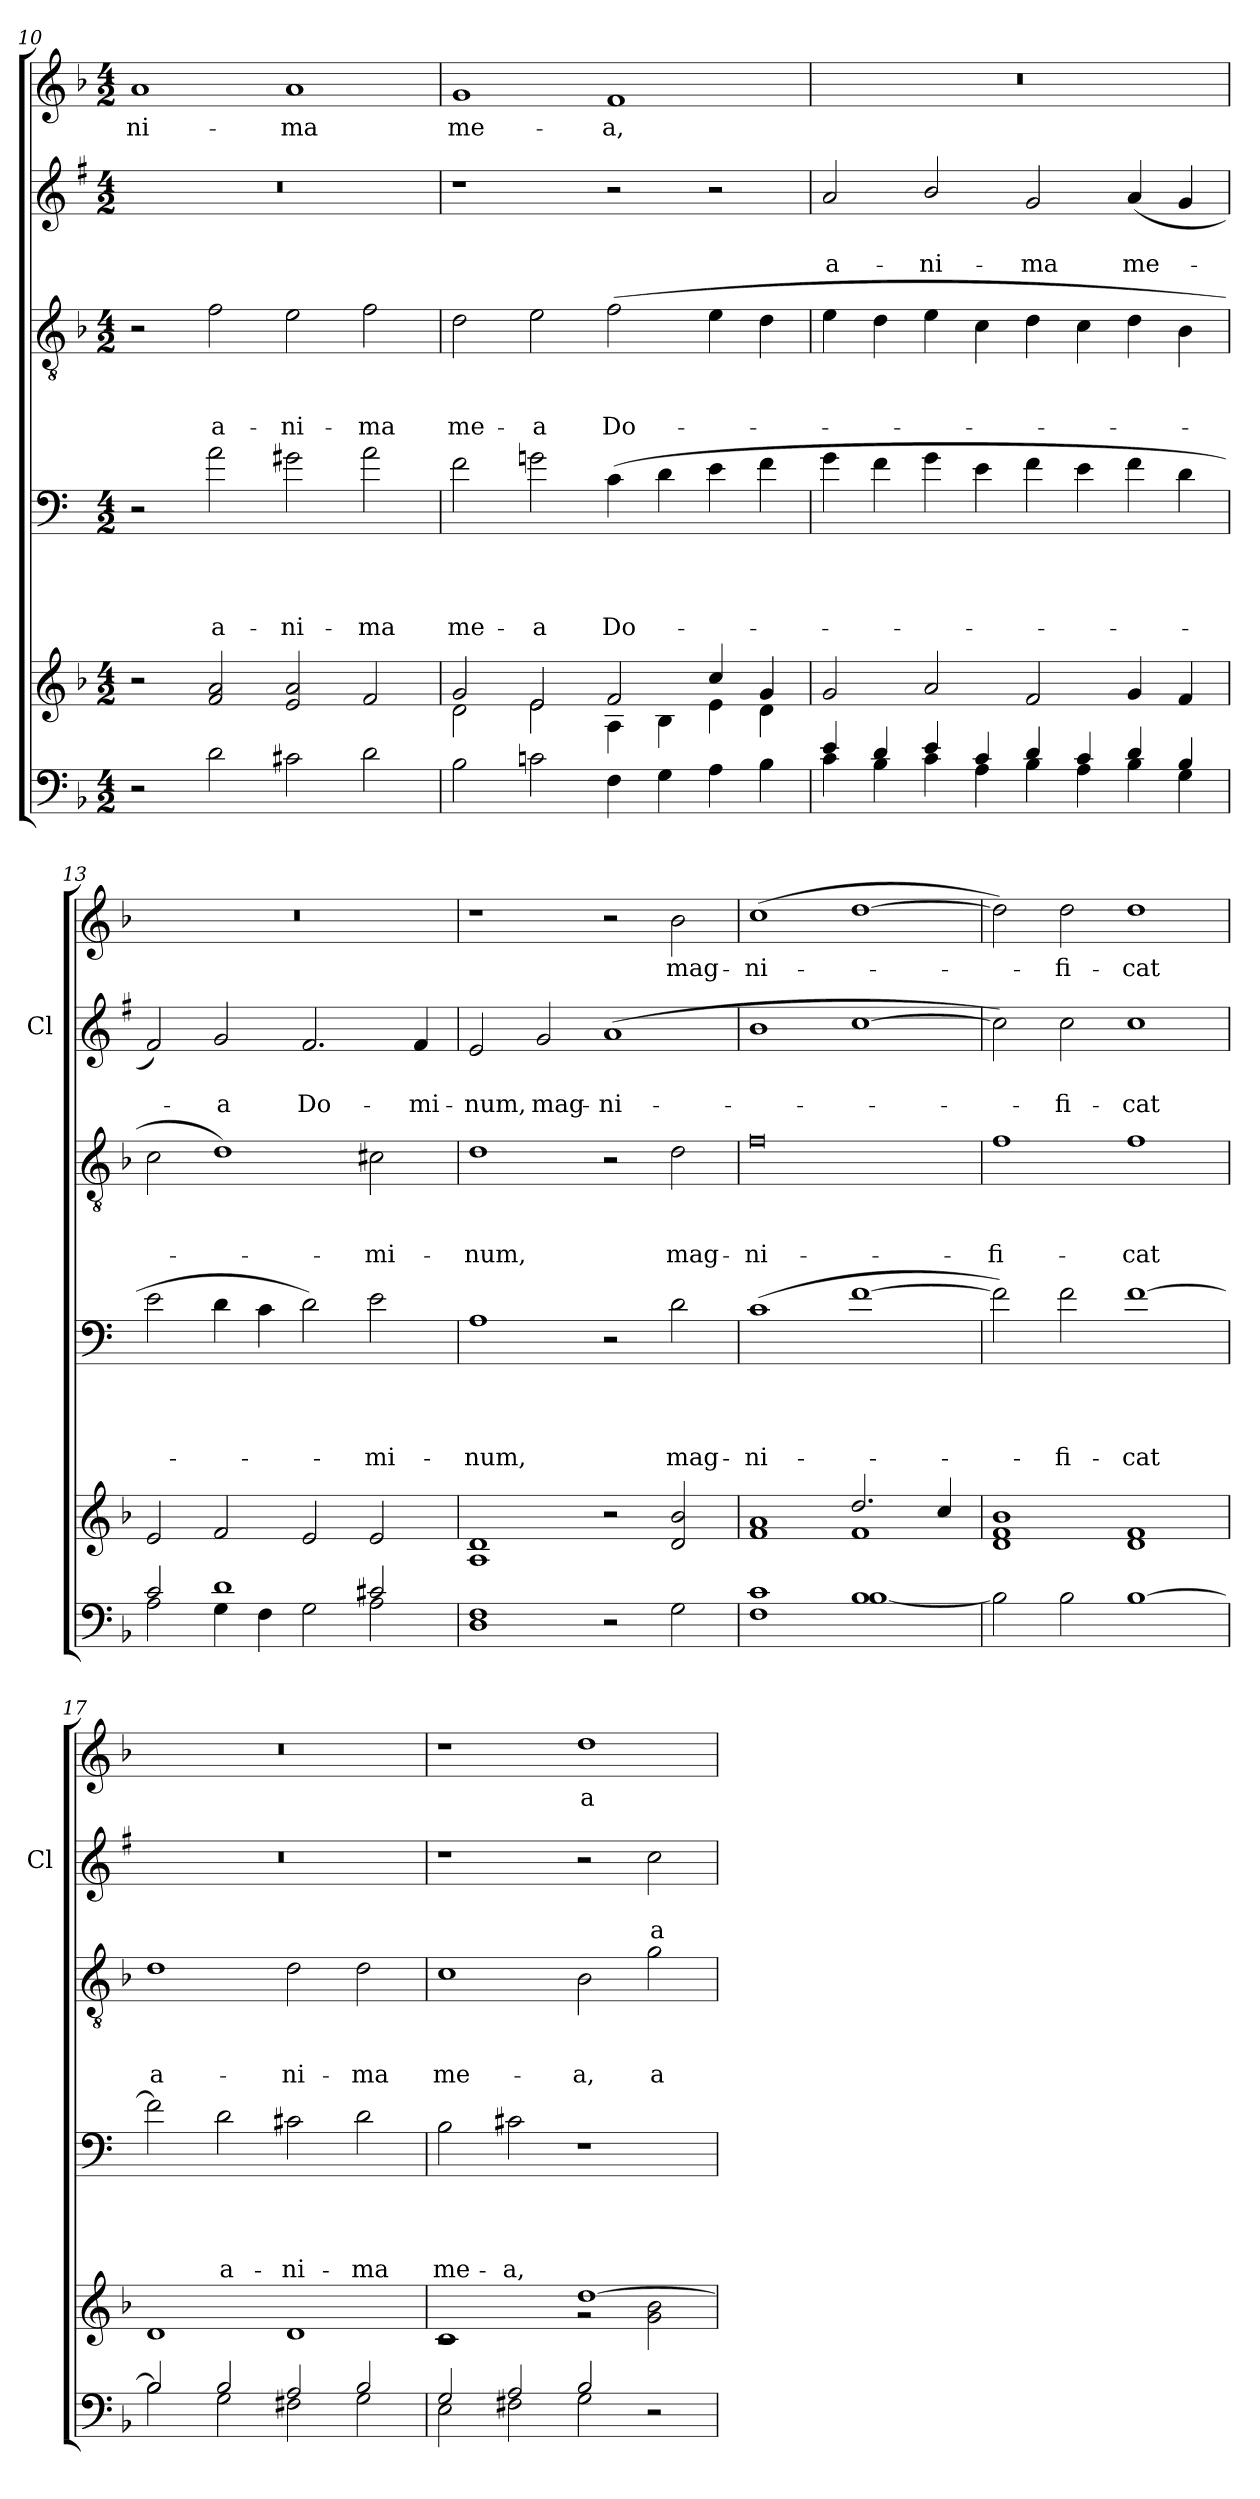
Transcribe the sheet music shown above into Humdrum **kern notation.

**kern	**kern	**kern	**text	**text	**text	**text	**kern	**text	**text	**text	**kern	**text	**text	**kern	**text
*part5	*part5	*part4	*part4	*part4	*part4	*part4	*part3	*part3	*part3	*part3	*part2	*part2	*part2	*part1	*part1
*staff6	*staff5	*staff4	*staff4	*staff4	*staff4	*staff4	*staff3	*staff3	*staff3	*staff3	*staff2	*staff2	*staff2	*staff1	*staff1
*	*	*	*	*	*	*	*	*	*	*	*I'Cl	*	*	*	*
*clefF4	*clefG2	*clefF4	*	*	*	*	*clefGv2	*	*	*	*clefG2	*	*	*clefG2	*
*	*	*ITrd4c7	*	*	*	*	*	*	*	*	*ITrd1c2	*	*	*	*
*k[b-]	*k[b-]	*k[b-]	*	*	*	*	*k[b-]	*	*	*	*k[b-]	*	*	*k[b-]	*
*F:	*F:	*F:	*	*	*	*	*F:	*	*	*	*F:	*	*	*F:	*
*M4/2	*M4/2	*M4/2	*	*	*	*	*M4/2	*	*	*	*M4/2	*	*	*M4/2	*
=10	=10	=10	=10	=10	=10	=10	=10	=10	=10	=10	=10	=10	=10	=10	=10
2r	2r	2r	.	.	.	.	2r	.	.	.	0r	.	.	1a	-ni-
2d\	2f/ 2a/	2d\	.	.	.	a-	2f\	.	.	a-	.	.	.	.	.
2c#X\	2e/ 2a/	2c#X\	.	.	.	-ni-	2e\	.	.	-ni-	.	.	.	1a	-ma
2d\	2f/	2d\	.	.	.	-ma	2f\	.	.	-ma	.	.	.	.	.
!!LO:PB:g=z
=11	=11	=11	=11	=11	=11	=11	=11	=11	=11	=11	=11	=11	=11	=11	=11
*	*^	*	*	*	*	*	*	*	*	*	*	*	*	*	*
2B-\	2g/	2d\	2B-\	.	.	.	me-	2d\	.	.	me-	1r	.	.	1g	me-
2cn\	2e/	2e\	2cn\	.	.	.	-a	2e\	.	.	-a	.	.	.	.	.
4F\	2f/	4A\	(4F\	.	.	.	Do-	(2f\	.	.	Do-	2r	.	.	1f	-a,
4G\	.	4B-\	4G\	.	.	.	.	.	.	.	.	.	.	.	.	.
4A\	4cc/	4e\	4A\	.	.	.	.	4e\	.	.	.	2r	.	.	.	.
4B-\	4g/	4d\	4B-\	.	.	.	.	4d\	.	.	.	.	.	.	.	.
*	*v	*v	*	*	*	*	*	*	*	*	*	*	*	*	*	*
=12	=12	=12	=12	=12	=12	=12	=12	=12	=12	=12	=12	=12	=12	=12	=12
*^	*	*	*	*	*	*	*	*	*	*	*	*	*	*	*
4e/	4c\	2g/	4c\	.	.	.	.	4e\	.	.	.	2g/	.	a-	0r	.
4d/	4B-\	.	4B-\	.	.	.	.	4d\	.	.	.	.	.	.	.	.
4e/	4c\	2a/	4c\	.	.	.	.	4e\	.	.	.	2a/	.	-ni-	.	.
4c/	4A\	.	4A\	.	.	.	.	4c\	.	.	.	.	.	.	.	.
4d/	4B-\	2f/	4B-\	.	.	.	.	4d\	.	.	.	2f/	.	-ma	.	.
4c/	4A\	.	4A\	.	.	.	.	4c\	.	.	.	.	.	.	.	.
4d/	4B-\	4g/	4B-\	.	.	.	.	4d\	.	.	.	(>4g/	.	me-	.	.
4B-/	4G\	4f/	4G\	.	.	.	.	4B-\	.	.	.	4f/	.	.	.	.
=13	=13	=13	=13	=13	=13	=13	=13	=13	=13	=13	=13	=13	=13	=13	=13	=13
2c/	2A\	2e/	2A\	.	.	.	.	2c\	.	.	.	2e/)	.	.	0r	.
1d	4G\	2f/	4G\	.	.	.	.	1d)	.	.	.	2f/	.	-a	.	.
.	4F\	.	4F\	.	.	.	.	.	.	.	.	.	.	.	.	.
.	2G\	2e/	2G\)	.	.	.	.	.	.	.	.	2.e/	.	Do-	.	.
2c#X/	2A\	2e/	2A\	.	.	.	-mi-	2c#X\	.	.	-mi-	.	.	.	.	.
.	.	.	.	.	.	.	.	.	.	.	.	4e/	.	-mi-	.	.
=14	=14	=14	=14	=14	=14	=14	=14	=14	=14	=14	=14	=14	=14	=14	=14	=14
1F	1D	1A 1d	1D	.	.	.	-num,	1d	.	.	-num,	2d/	.	-num,	1r	.
.	.	.	.	.	.	.	.	.	.	.	.	2f/	.	mag-	.	.
2ryy	2r	2r	2r	.	.	.	.	2r	.	.	.	(1g	.	-ni-	2r	.
2ryy	2G\	2d/ 2b-/	2G\	.	.	.	mag-	2d\	.	.	mag-	.	.	.	2b-\	mag-
=15	=15	=15	=15	=15	=15	=15	=15	=15	=15	=15	=15	=15	=15	=15	=15	=15
*	*	*^	*	*	*	*	*	*	*	*	*	*	*	*	*	*
1c	1F	1a	1f	(1F	.	.	.	-ni-	0f	.	.	-ni-	1a	.	.	(1cc	-ni-
1B-	[>1B-	2.dd/	1f	[1B-	.	.	.	.	.	.	.	.	[1b-	.	.	[1dd	.
.	.	4cc/	.	.	.	.	.	.	.	.	.	.	.	.	.	.	.
*v	*v	*	*	*	*	*	*	*	*	*	*	*	*	*	*	*	*
!!LO:LB:g=z
=16	=16	=16	=16	=16	=16	=16	=16	=16	=16	=16	=16	=16	=16	=16	=16	=16
2B-\]	1b-	1d 1f	2B-\])	.	.	.	.	1f	.	.	-fi-	2b-\])	.	.	2dd\])	.
2B-\	.	.	2B-\	.	.	.	-fi-	.	.	.	.	2b-\	.	-fi-	2dd\	-fi-
[1B-	1f	1d	[1B-	.	.	.	-cat	1f	.	.	-cat	1b-	.	-cat	1dd	-cat
*	*v	*v	*	*	*	*	*	*	*	*	*	*	*	*	*	*
=17	=17	=17	=17	=17	=17	=17	=17	=17	=17	=17	=17	=17	=17	=17	=17
*^	*	*	*	*	*	*	*	*	*	*	*	*	*	*	*
2B-/	2B-\]	1d	2B-\]	.	.	.	.	1d	.	.	a-	0r	.	.	0r	.
2B-/	2G\	.	2G\	.	.	.	a-	.	.	.	.	.	.	.	.	.
2A/	2F#X\	1d	2F#X\	.	.	.	-ni-	2d\	.	.	-ni-	.	.	.	.	.
2B-/	2G\	.	2G\	.	.	.	-ma	2d\	.	.	-ma	.	.	.	.	.
=18	=18	=18	=18	=18	=18	=18	=18	=18	=18	=18	=18	=18	=18	=18	=18	=18
*	*	*^	*	*	*	*	*	*	*	*	*	*	*	*	*	*
2G/	2E\	1c	1rc	2E\	.	.	.	me-	1c	.	.	me-	1r	.	.	1r	.
2A/	2F#X\	.	.	2F#X\	.	.	.	-a,	.	.	.	.	.	.	.	.	.
2B-/	2G\	[>1dd	2rg	1r	.	.	.	.	2B-\	.	.	-a,	2r	.	.	1dd	a-
2ryy	2r	.	2g\ 2b-\	.	.	.	.	.	2g\	.	.	a-	2b-\	.	a-	.	.
*v	*v	*	*	*	*	*	*	*	*	*	*	*	*	*	*	*	*
*	*v	*v	*	*	*	*	*	*	*	*	*	*	*	*	*	*
=	=	=	=	=	=	=	=	=	=	=	=	=	=	=	=
*-	*-	*-	*-	*-	*-	*-	*-	*-	*-	*-	*-	*-	*-	*-	*-
